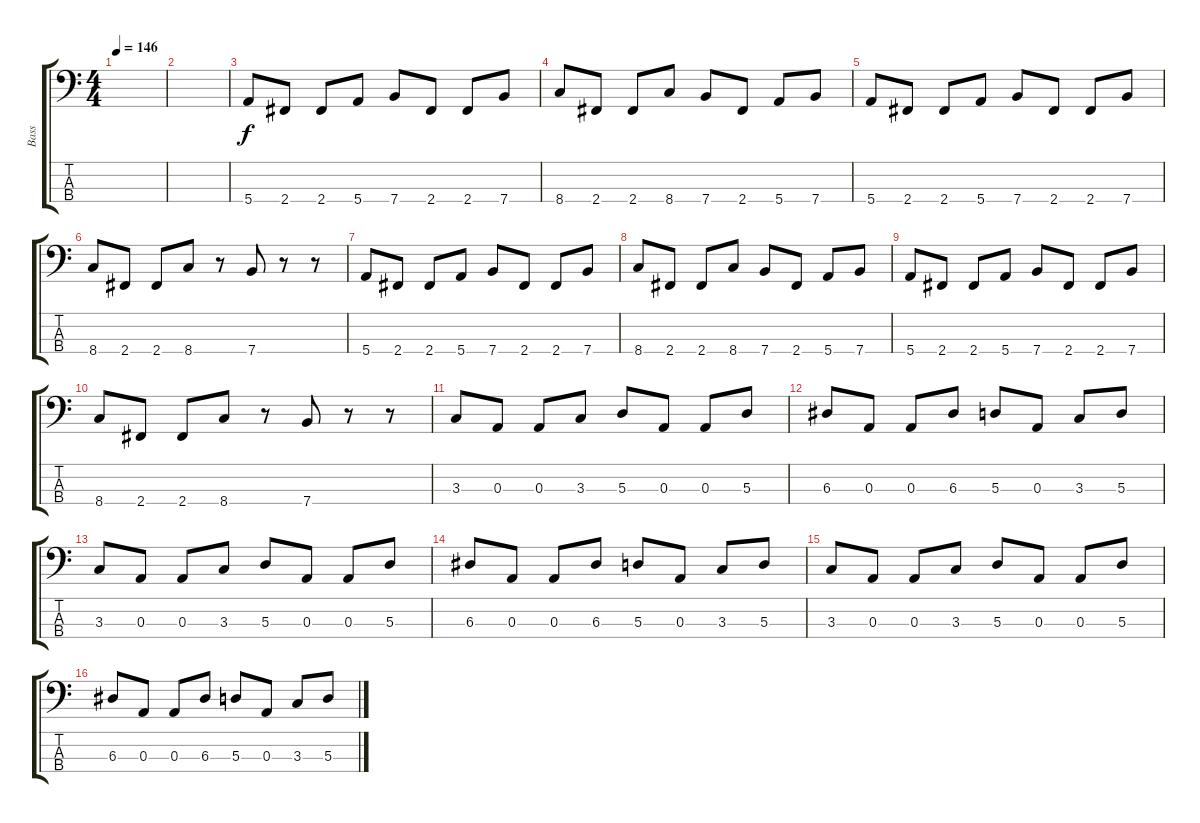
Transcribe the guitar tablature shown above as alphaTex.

\track ("Bass" "Bass") {instrument electricbassfinger}
\staff {score tabs}
\tuning (G2 D2 A1 E1) {hide}
\ts (4 4)
\tempo 146
\clef f4
\ks c
|
|
5.4.8 2.4.8 2.4.8 5.4.8 7.4.8 2.4.8 2.4.8 7.4.8 |
8.4.8 2.4.8 2.4.8 8.4.8 7.4.8 2.4.8 5.4.8 7.4.8 |
5.4.8 2.4.8 2.4.8 5.4.8 7.4.8 2.4.8 2.4.8 7.4.8 |
8.4.8 2.4.8 2.4.8 8.4.8 r.8 7.4.8 r.8 r.8 |
5.4.8 2.4.8 2.4.8 5.4.8 7.4.8 2.4.8 2.4.8 7.4.8 |
8.4.8 2.4.8 2.4.8 8.4.8 7.4.8 2.4.8 5.4.8 7.4.8 |
5.4.8 2.4.8 2.4.8 5.4.8 7.4.8 2.4.8 2.4.8 7.4.8 |
8.4.8 2.4.8 2.4.8 8.4.8 r.8 7.4.8 r.8 r.8 |
3.3.8 0.3.8 0.3.8 3.3.8 5.3.8 0.3.8 0.3.8 5.3.8 |
6.3.8 0.3.8 0.3.8 6.3.8 5.3.8 0.3.8 3.3.8 5.3.8 |
3.3.8 0.3.8 0.3.8 3.3.8 5.3.8 0.3.8 0.3.8 5.3.8 |
6.3.8 0.3.8 0.3.8 6.3.8 5.3.8 0.3.8 3.3.8 5.3.8 |
3.3.8 0.3.8 0.3.8 3.3.8 5.3.8 0.3.8 0.3.8 5.3.8 |
6.3.8 0.3.8 0.3.8 6.3.8 5.3.8 0.3.8 3.3.8 5.3.8
